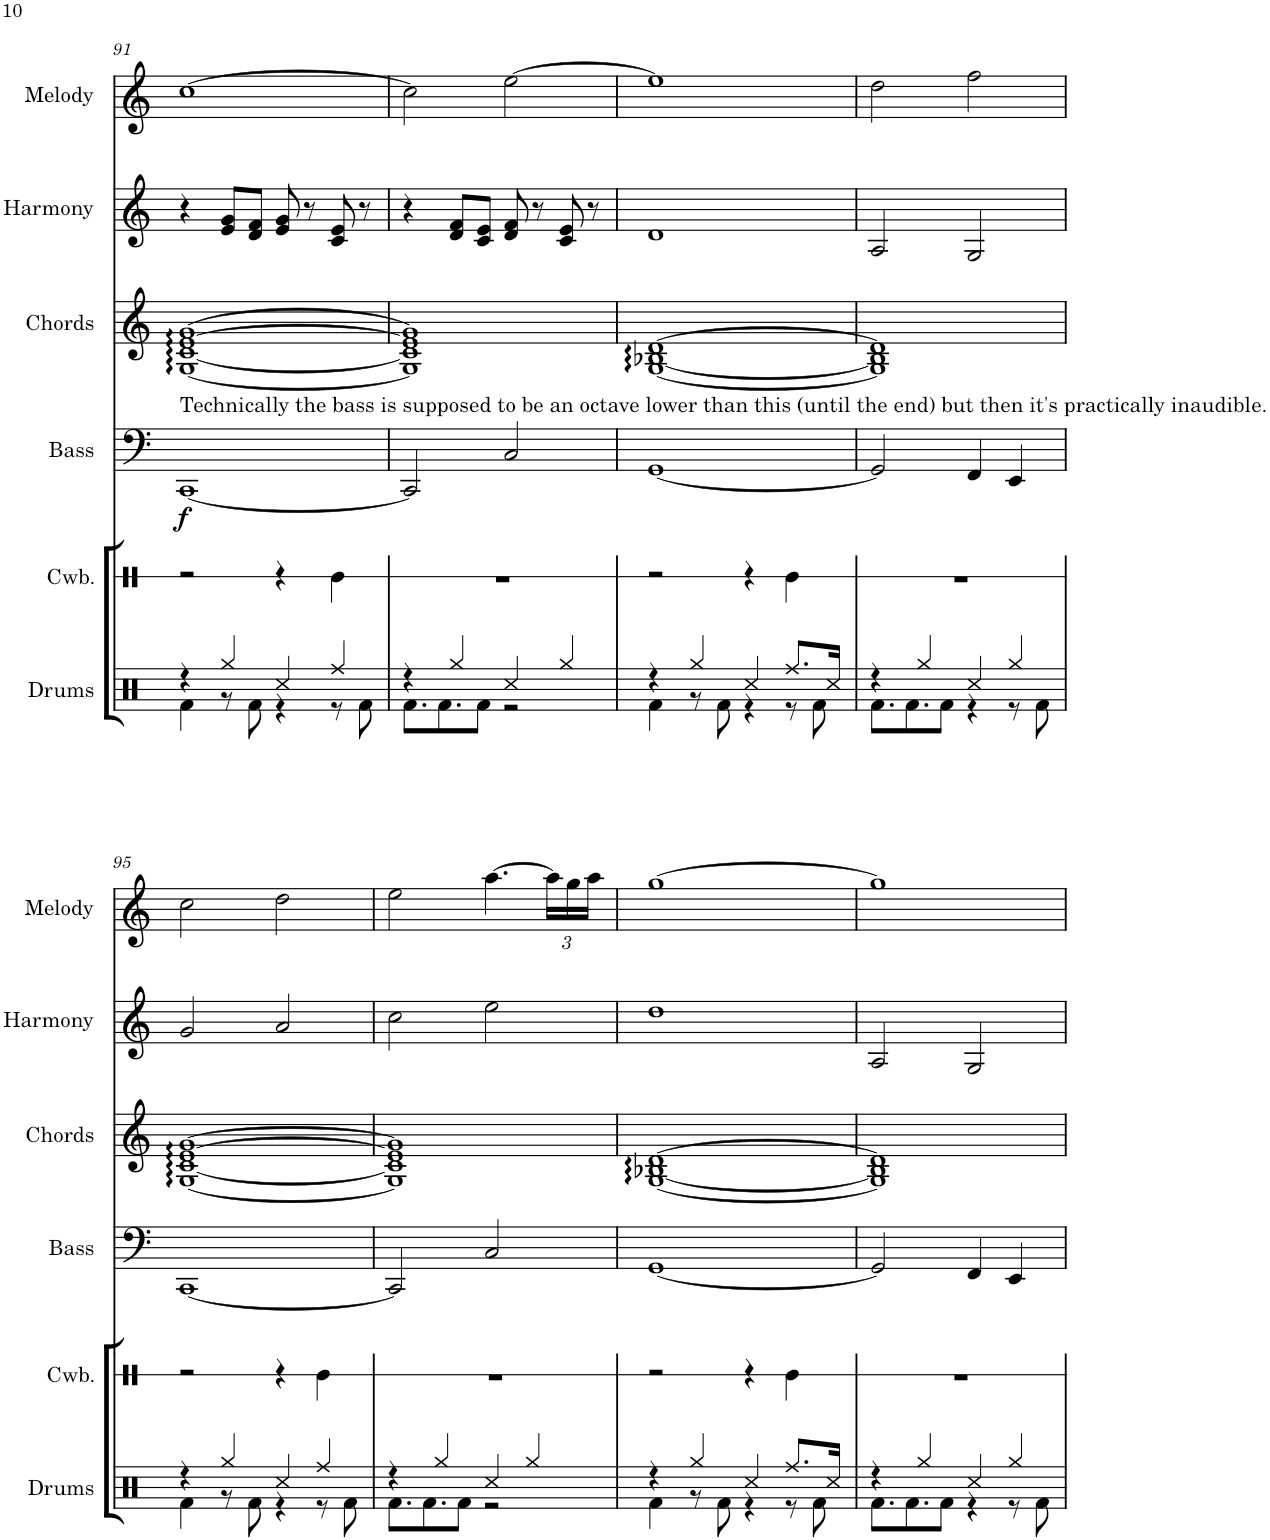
**kern	**dynam	**kern	**kern	**kern
*part4	*part4	*part3	*part2	*part1
*staff4	*staff4	*staff3	*staff2	*staff1
*I"Bass	*	*I"Chords	*I"Harmony	*I"Melody
*I'Bass	*	*I'Chords	*I'Harmony	*I'Melody
!!LO:PB:g=z
*clefF4	*	*clefG2	*clefG2	*clefG2
*k[]	*	*k[]	*k[]	*k[]
*M4/4	*	*M4/4	*M4/4	*M4/4
=91	=91	=91	=91	=91
!LO:TX:a:t=Technically the bass is supposed to be an octave lower than this (until the end) but then it's practically inaudible.	!	!	!	!
!	!LO:DY:b	!	!	!
[1CC	f	[1G [1c [1e [1g	4r	[1cc
.	.	.	8e/ 8g/L	.
.	.	.	8d/ 8f/J	.
.	.	.	8e/ 8g/	.
.	.	.	8r	.
.	.	.	8c/ 8e/	.
.	.	.	8r	.
=92	=92	=92	=92	=92
2CC/]	.	1G] 1c] 1e] 1g]	4r	2cc\]
.	.	.	8d/ 8f/L	.
.	.	.	8c/ 8e/J	.
2C/	.	.	8d/ 8f/	[2ee\
.	.	.	8r	.
.	.	.	8c/ 8e/	.
.	.	.	8r	.
=93	=93	=93	=93	=93
[1GG	.	[1G [1B-X [1d	1d	1ee]
=94	=94	=94	=94	=94
2GG/]	.	1G] 1B-] 1d]	2A/	2dd\
4FF/	.	.	2G/	2ff\
4EE/	.	.	.	.
!!LO:LB:g=z
=95	=95	=95	=95	=95
[1CC	.	[1G [1c [1e [1g	2g/	2cc\
.	.	.	2a/	2dd\
=96	=96	=96	=96	=96
2CC/]	.	1G] 1c] 1e] 1g]	2cc\	2ee\
2C/	.	.	2ee\	[4.aa\
*	*	*	*	*Xbrackettup
.	.	.	.	24aa\LL]
.	.	.	.	24gg\
.	.	.	.	24aa\JJ
=97	=97	=97	=97	=97
[1GG	.	[1G [1B-X [1d	1dd	[1gg
=98	=98	=98	=98	=98
2GG/]	.	1G] 1B-] 1d]	2A/	1gg]
4FF/	.	.	2G/	.
4EE/	.	.	.	.
=	=	=	=	=
*-	*-	*-	*-	*-
